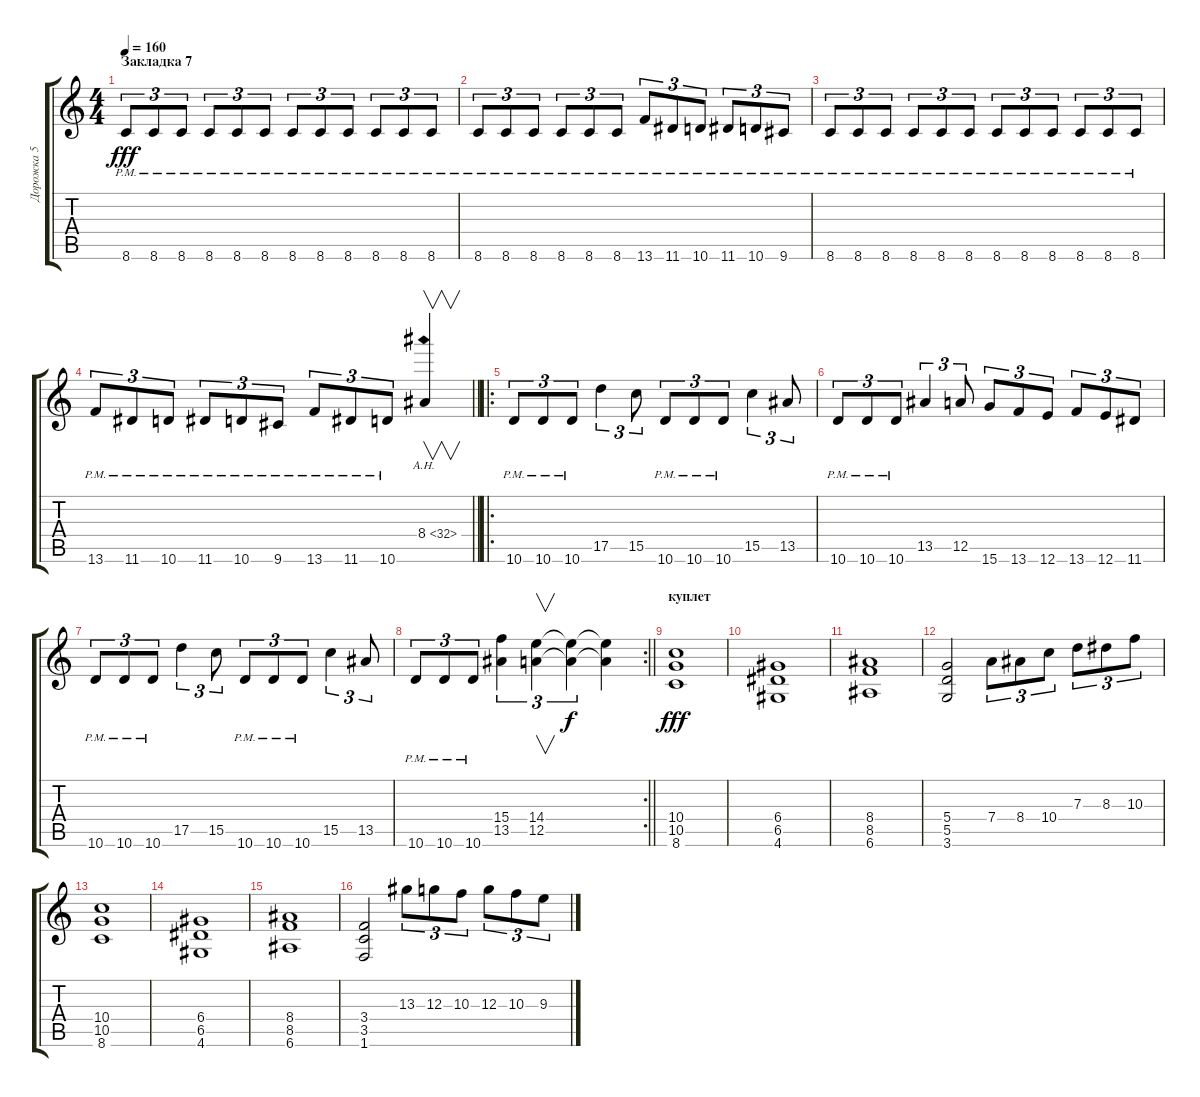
\track ("Дорожка 5" "Дорожка 5") {instrument overdrivenguitar}
\staff {score tabs}
\tuning (E4 B3 G3 D3 A2 E2) {hide}
\ts (4 4)
\section ("" "Закладка 7")
\tempo 160
\clef g2
\ks c
8.6{pm}.8{tu (3 2) dy fff} 8.6{pm}.8{tu (3 2)} 8.6{pm}.8{tu (3 2)} 8.6{pm}.8{tu (3 2)} 8.6{pm}.8{tu (3 2)} 8.6{pm}.8{tu (3 2)} 8.6{pm}.8{tu (3 2)} 8.6{pm}.8{tu (3 2)} 8.6{pm}.8{tu (3 2)} 8.6{pm}.8{tu (3 2)} 8.6{pm}.8{tu (3 2)} 8.6{pm}.8{tu (3 2)} |
8.6{pm}.8{tu (3 2)} 8.6{pm}.8{tu (3 2)} 8.6{pm}.8{tu (3 2)} 8.6{pm}.8{tu (3 2)} 8.6{pm}.8{tu (3 2)} 8.6{pm}.8{tu (3 2)} 13.6{pm}.8{tu (3 2)} 11.6{pm}.8{tu (3 2)} 10.6{pm}.8{tu (3 2)} 11.6{pm}.8{tu (3 2)} 10.6{pm}.8{tu (3 2)} 9.6{pm}.8{tu (3 2)} |
8.6{pm}.8{tu (3 2)} 8.6{pm}.8{tu (3 2)} 8.6{pm}.8{tu (3 2)} 8.6{pm}.8{tu (3 2)} 8.6{pm}.8{tu (3 2)} 8.6{pm}.8{tu (3 2)} 8.6{pm}.8{tu (3 2)} 8.6{pm}.8{tu (3 2)} 8.6{pm}.8{tu (3 2)} 8.6{pm}.8{tu (3 2)} 8.6{pm}.8{tu (3 2)} 8.6{pm}.8{tu (3 2)} |
\barLineRight lightlight
13.6{pm}.8{tu (3 2)} 11.6{pm}.8{tu (3 2)} 10.6{pm}.8{tu (3 2)} 11.6{pm}.8{tu (3 2)} 10.6{pm}.8{tu (3 2)} 9.6{pm}.8{tu (3 2)} 13.6{pm}.8{tu (3 2)} 11.6{pm}.8{tu (3 2)} 10.6{pm}.8{tu (3 2)} 8.4{ah 24}.4{v} |
\ro
10.6{pm}.8{tu (3 2)} 10.6{pm}.8{tu (3 2)} 10.6{pm}.8{tu (3 2)} 17.5.4{tu (3 2)} 15.5.8{tu (3 2)} 10.6{pm}.8{tu (3 2)} 10.6{pm}.8{tu (3 2)} 10.6{pm}.8{tu (3 2)} 15.5.4{tu (3 2)} 13.5.8{tu (3 2)} |
10.6{pm}.8{tu (3 2)} 10.6{pm}.8{tu (3 2)} 10.6{pm}.8{tu (3 2)} 13.5.4{tu (3 2)} 12.5.8{tu (3 2)} 15.6.8{tu (3 2)} 13.6.8{tu (3 2)} 12.6.8{tu (3 2)} 13.6.8{tu (3 2)} 12.6.8{tu (3 2)} 11.6.8{tu (3 2)} |
10.6{pm}.8{tu (3 2)} 10.6{pm}.8{tu (3 2)} 10.6{pm}.8{tu (3 2)} 17.5.4{tu (3 2)} 15.5.8{tu (3 2)} 10.6{pm}.8{tu (3 2)} 10.6{pm}.8{tu (3 2)} 10.6{pm}.8{tu (3 2)} 15.5.4{tu (3 2)} 13.5.8{tu (3 2)} |
\rc 2
\barLineRight lightlight
10.6{pm}.8{tu (3 2)} 10.6{pm}.8{tu (3 2)} 10.6{pm}.8{tu (3 2)} (15.4 13.5).4{tu (3 2)} (14.4 12.5).4{v tu (3 2)} (14.4{t} 12.5{t}).4{tu (3 2) dy f} (14.4{t} 12.5{t}).4 |
\section ("" "куплет")
(10.4 10.5 8.6).1{dy fff} |
(6.4 6.5 4.6).1 |
(8.4 8.5 6.6).1 |
(5.4 5.5 3.6).2 7.4.8{tu (3 2)} 8.4.8{tu (3 2)} 10.4.8{tu (3 2)} 7.3.8{tu (3 2)} 8.3.8{tu (3 2)} 10.3.8{tu (3 2)} |
(10.4 10.5 8.6).1 |
(6.4 6.5 4.6).1 |
(8.4 8.5 6.6).1 |
(3.4 3.5 1.6).2 13.3.8{tu (3 2)} 12.3.8{tu (3 2)} 10.3.8{tu (3 2)} 12.3.8{tu (3 2)} 10.3.8{tu (3 2)} 9.3.8{tu (3 2)}
